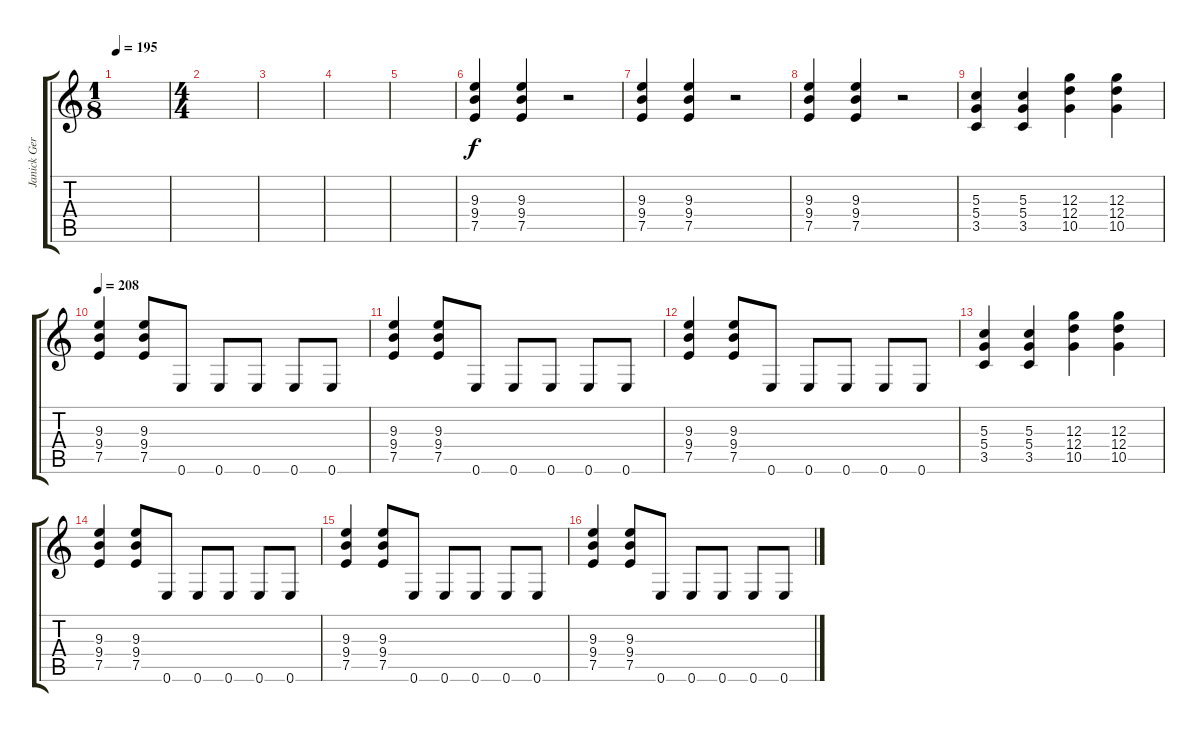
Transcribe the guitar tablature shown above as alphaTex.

\track ("Janick Gers" "Janick Ger") {instrument distortionguitar}
\staff {score tabs}
\tuning (E4 B3 G3 D3 A2 E2) {hide}
\ts (1 8)
\tempo 195
\clef g2
\ks c
|
\ts (4 4)
|
|
|
|
(9.3 9.4 7.5).4 (9.3 9.4 7.5).4 r.2 |
(9.3 9.4 7.5).4 (9.3 9.4 7.5).4 r.2 |
(9.3 9.4 7.5).4 (9.3 9.4 7.5).4 r.2 |
(5.3 5.4 3.5).4 (5.3 5.4 3.5).4 (12.3 12.4 10.5).4 (12.3 12.4 10.5).4 |
\tempo 208
(9.3 9.4 7.5).4 (9.3 9.4 7.5).8 0.6.8 0.6.8 0.6.8 0.6.8 0.6.8 |
(9.3 9.4 7.5).4 (9.3 9.4 7.5).8 0.6.8 0.6.8 0.6.8 0.6.8 0.6.8 |
(9.3 9.4 7.5).4 (9.3 9.4 7.5).8 0.6.8 0.6.8 0.6.8 0.6.8 0.6.8 |
(5.3 5.4 3.5).4 (5.3 5.4 3.5).4 (12.3 12.4 10.5).4 (12.3 12.4 10.5).4 |
(9.3 9.4 7.5).4 (9.3 9.4 7.5).8 0.6.8 0.6.8 0.6.8 0.6.8 0.6.8 |
(9.3 9.4 7.5).4 (9.3 9.4 7.5).8 0.6.8 0.6.8 0.6.8 0.6.8 0.6.8 |
(9.3 9.4 7.5).4 (9.3 9.4 7.5).8 0.6.8 0.6.8 0.6.8 0.6.8 0.6.8
